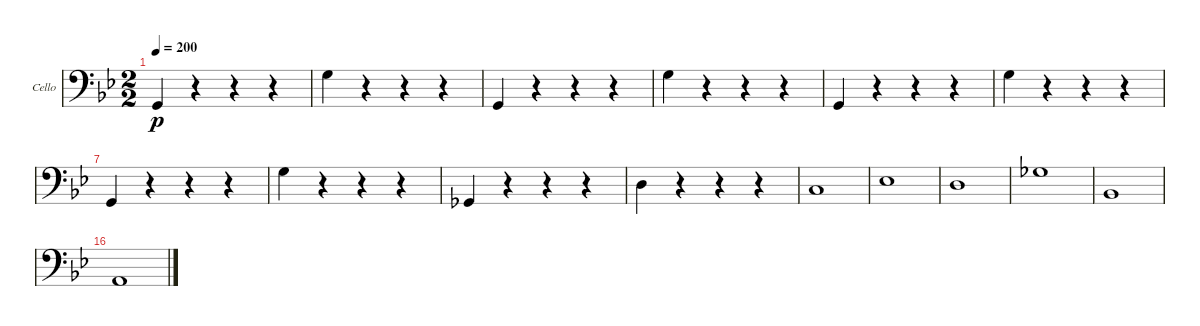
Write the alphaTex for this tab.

\defaultSystemsLayout 4
\bracketExtendMode groupsimilarinstruments
\useSystemSignSeparator
\firstSystemTrackNameOrientation horizontal
\otherSystemsTrackNameOrientation horizontal
\defaultBarNumberDisplay FirstOfSystem
\track ("Violoncello" "Cello") {multiBarRest instrument cello}
\staff {score}
\tuning (A3 D3 G2 C2)
\ts (2 2)
\tempo 200
\clef f4
\ks gminor
0.3.4{dy p instrument cello} r.4 r.4 r.4 |
5.2.4 r.4 r.4 r.4 |
0.3.4 r.4 r.4 r.4 |
5.2.4 r.4 r.4 r.4 |
0.3.4 r.4 r.4 r.4 |
5.2.4 r.4 r.4 r.4 |
0.3.4 r.4 r.4 r.4 |
5.2.4 r.4 r.4 r.4 |
6.4.4 r.4 r.4 r.4 |
0.2.4 r.4 r.4 r.4 |
5.3.1 |
1.2.1 |
0.2.1 |
4.2.1 |
3.3.1 |
2.3.1
